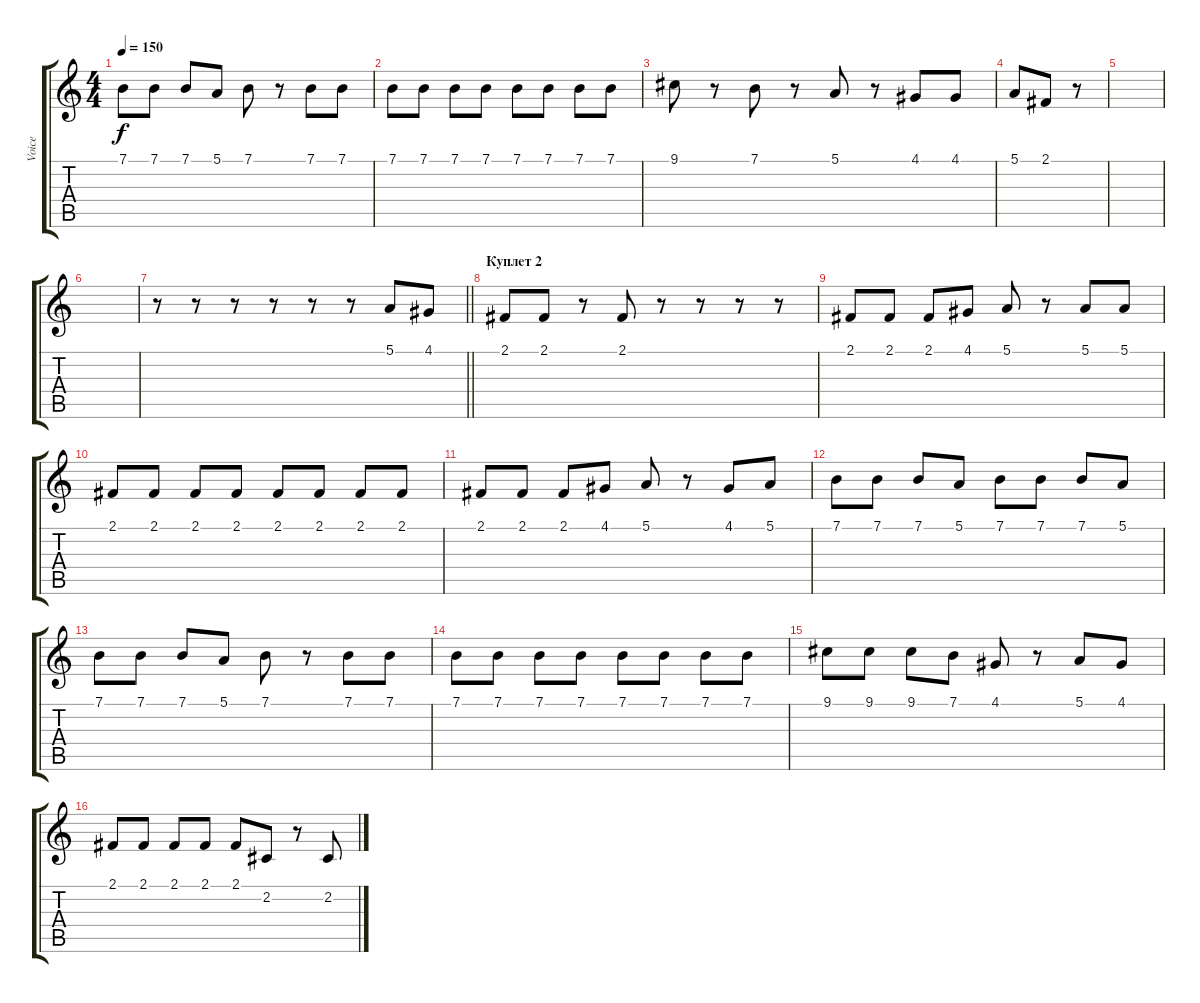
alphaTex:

\track ("Voice" "Voice") {instrument flute}
\staff {score tabs}
\tuning (E4 B3 G3 D3 A2 E2) {hide}
\ts (4 4)
\tempo 150
\clef g2
\ks c
7.1.8{dy f} 7.1.8 7.1.8 5.1.8 7.1.8 r.8 7.1.8 7.1.8 |
7.1.8 7.1.8 7.1.8 7.1.8 7.1.8 7.1.8 7.1.8 7.1.8 |
9.1.8 r.8 7.1.8 r.8 5.1.8 r.8 4.1.8 4.1.8 |
5.1.8 2.1.8 r.8 |
|
|
\barLineRight lightlight
r.8 r.8 r.8 r.8 r.8 r.8 5.1.8 4.1.8 |
\section ("" "Куплет 2")
2.1.8 2.1.8 r.8 2.1.8 r.8 r.8 r.8 r.8 |
2.1.8 2.1.8 2.1.8 4.1.8 5.1.8 r.8 5.1.8 5.1.8 |
2.1.8 2.1.8 2.1.8 2.1.8 2.1.8 2.1.8 2.1.8 2.1.8 |
2.1.8 2.1.8 2.1.8 4.1.8 5.1.8 r.8 4.1.8 5.1.8 |
7.1.8 7.1.8 7.1.8 5.1.8 7.1.8 7.1.8 7.1.8 5.1.8 |
7.1.8 7.1.8 7.1.8 5.1.8 7.1.8 r.8 7.1.8 7.1.8 |
7.1.8 7.1.8 7.1.8 7.1.8 7.1.8 7.1.8 7.1.8 7.1.8 |
9.1.8 9.1.8 9.1.8 7.1.8 4.1.8 r.8 5.1.8 4.1.8 |
2.1.8 2.1.8 2.1.8 2.1.8 2.1.8 2.2.8 r.8 2.2.8
